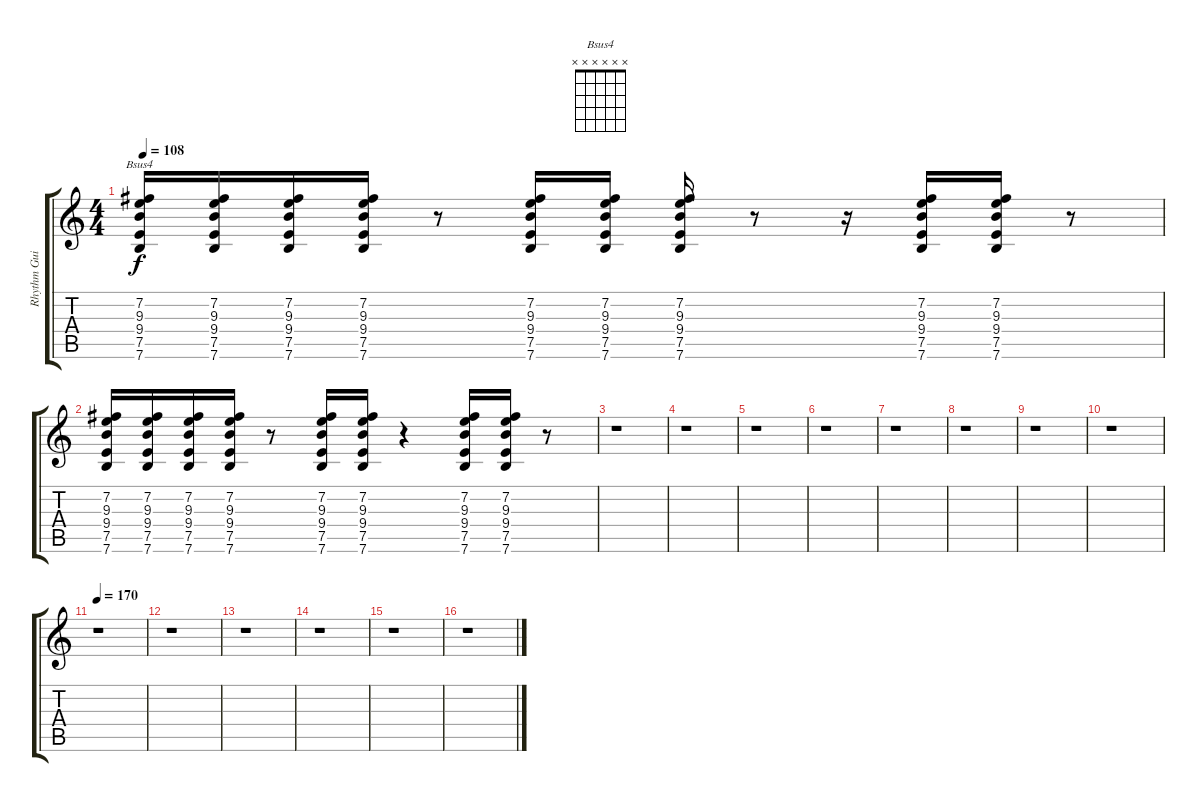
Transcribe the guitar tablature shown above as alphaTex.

\track ("Rhythm Guitar 1" "Rhythm Gui") {instrument overdrivenguitar}
\staff {score tabs}
\tuning (E4 B3 G3 D3 A2 E2) {hide}
\chord ("Bsus4" x x x x x x)
\ts (4 4)
\tempo 108
\clef g2
\ks c
(7.2 9.3 9.4 7.5 7.6).16{ch "Bsus4" dy f} (7.2 9.3 9.4 7.5 7.6).16 (7.2 9.3 9.4 7.5 7.6).16 (7.2 9.3 9.4 7.5 7.6).16 r.8 (7.2 9.3 9.4 7.5 7.6).16 (7.2 9.3 9.4 7.5 7.6).16 (7.2 9.3 9.4 7.5 7.6).16 r.8 r.16 (7.2 9.3 9.4 7.5 7.6).16 (7.2 9.3 9.4 7.5 7.6).16 r.8 |
(7.2 9.3 9.4 7.5 7.6).16 (7.2 9.3 9.4 7.5 7.6).16 (7.2 9.3 9.4 7.5 7.6).16 (7.2 9.3 9.4 7.5 7.6).16 r.8 (7.2 9.3 9.4 7.5 7.6).16 (7.2 9.3 9.4 7.5 7.6).16 r.4 (7.2 9.3 9.4 7.5 7.6).16 (7.2 9.3 9.4 7.5 7.6).16 r.8 |
r.1 |
r.1 |
r.1 |
r.1 |
r.1 |
r.1 |
r.1 |
r.1 |
\tempo 170
r.1 |
r.1 |
r.1 |
r.1 |
r.1 |
r.1
